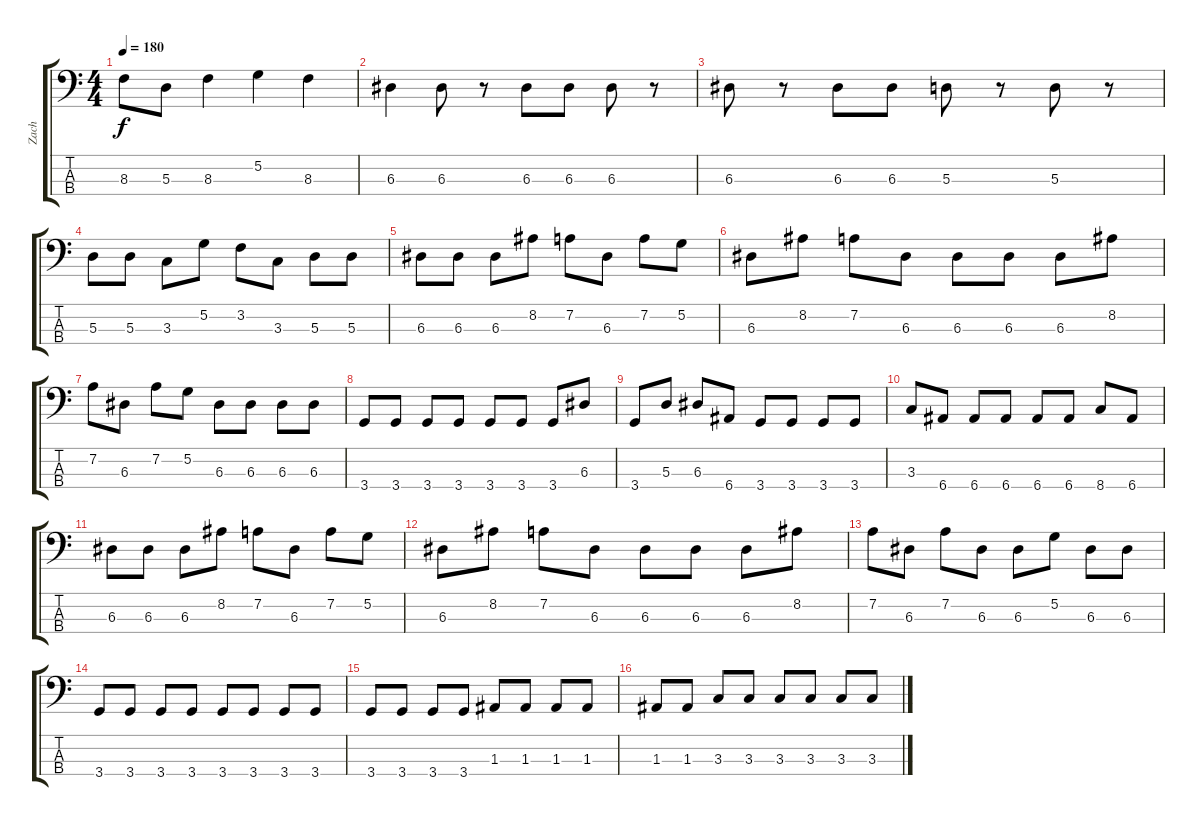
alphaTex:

\track ("Zach" "Zach") {instrument electricbassfinger}
\staff {score tabs}
\tuning (G2 D2 A1 E1) {hide}
\ts (4 4)
\tempo 180
\clef f4
\ks c
8.3{t}.8{dy f} 5.3.8 8.3.4 5.2.4 8.3.4 |
6.3.4 6.3.8 r.8 6.3.8 6.3.8 6.3.8 r.8 |
6.3.8 r.8 6.3.8 6.3.8 5.3.8 r.8 5.3.8 r.8 |
5.3.8 5.3.8 3.3.8 5.2.8 3.2.8 3.3.8 5.3.8 5.3.8 |
6.3.8 6.3.8 6.3.8 8.2.8 7.2.8 6.3.8 7.2.8 5.2.8 |
6.3.8 8.2.8 7.2.8 6.3.8 6.3.8 6.3.8 6.3.8 8.2.8 |
7.2.8 6.3.8 7.2.8 5.2.8 6.3.8 6.3.8 6.3.8 6.3.8 |
3.4.8 3.4.8 3.4.8 3.4.8 3.4.8 3.4.8 3.4.8 6.3.8 |
3.4.8 5.3.8 6.3.8 6.4.8 3.4.8 3.4.8 3.4.8 3.4.8 |
3.3.8 6.4.8 6.4.8 6.4.8 6.4.8 6.4.8 8.4.8 6.4.8 |
6.3.8 6.3.8 6.3.8 8.2.8 7.2.8 6.3.8 7.2.8 5.2.8 |
6.3.8 8.2.8 7.2.8 6.3.8 6.3.8 6.3.8 6.3.8 8.2.8 |
7.2.8 6.3.8 7.2.8 6.3.8 6.3.8 5.2.8 6.3.8 6.3.8 |
3.4.8 3.4.8 3.4.8 3.4.8 3.4.8 3.4.8 3.4.8 3.4.8 |
3.4.8 3.4.8 3.4.8 3.4.8 1.3.8 1.3.8 1.3.8 1.3.8 |
1.3.8 1.3.8 3.3.8 3.3.8 3.3.8 3.3.8 3.3.8 3.3.8
